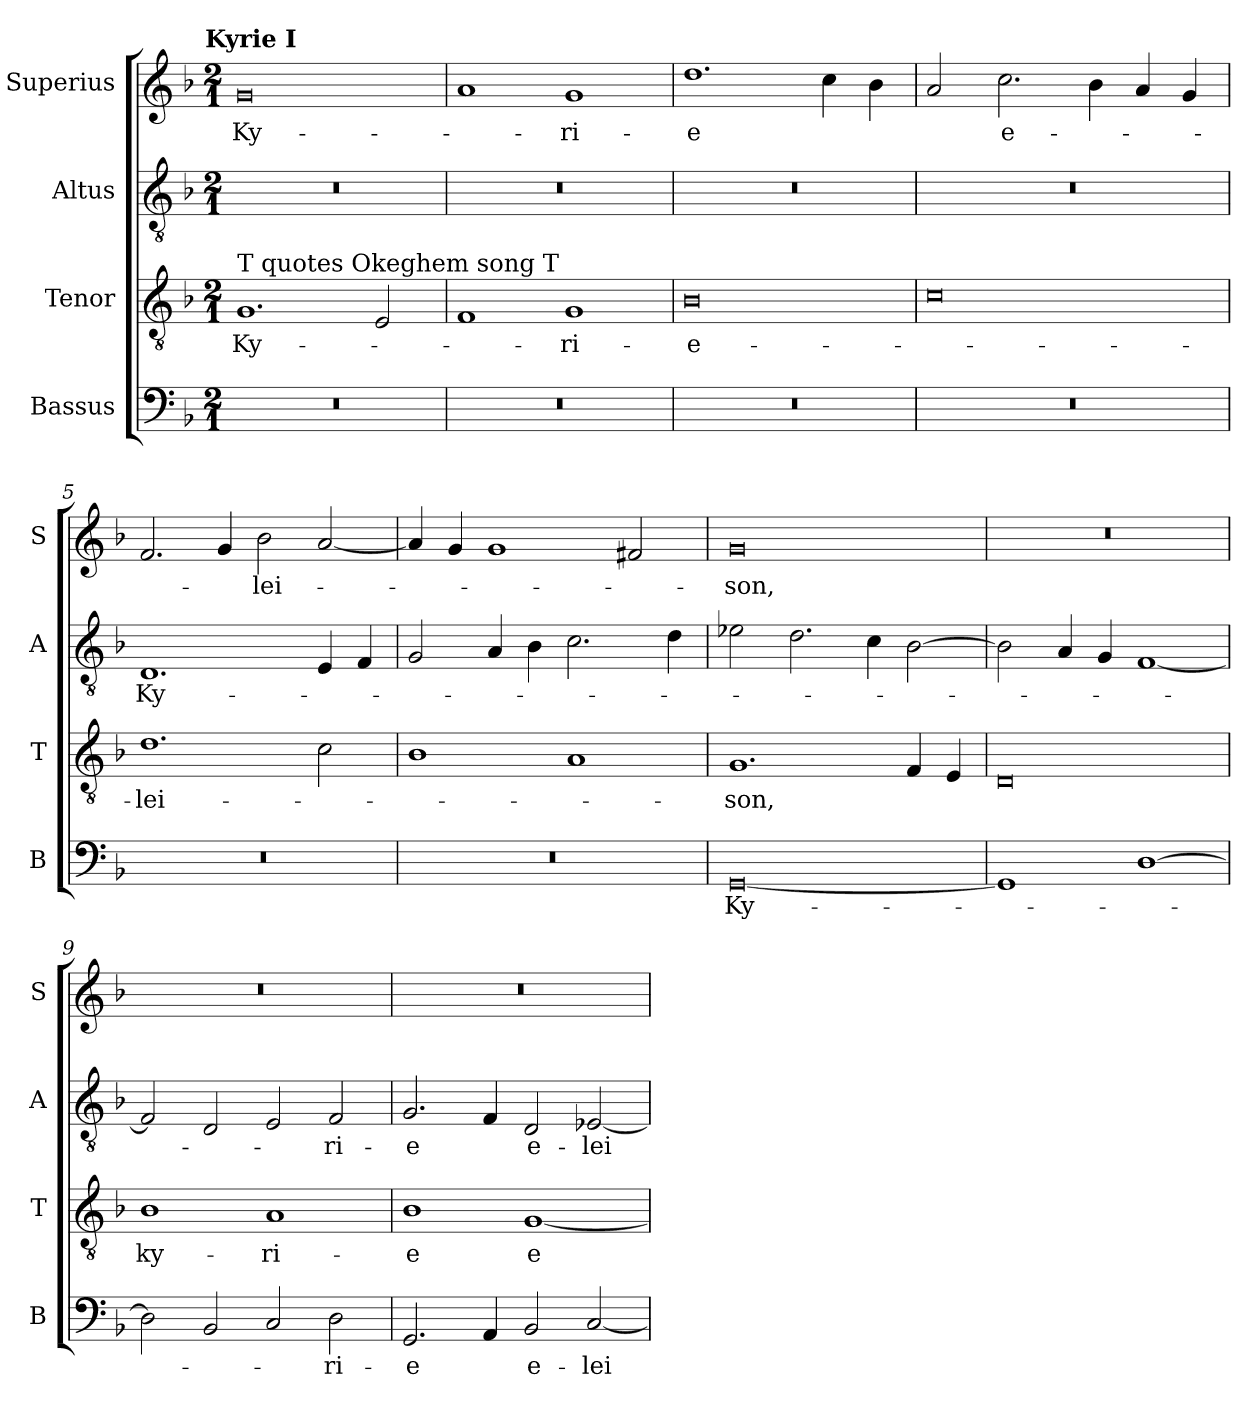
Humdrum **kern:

**kern	**text	**kern	**text	**kern	**text	**kern	**text
*part4	*part4	*part3	*part3	*part2	*part2	*part1	*part1
*staff4	*staff4	*staff3	*staff3	*staff2	*staff2	*staff1	*staff1
*I"Bassus	*	*I"Tenor	*	*I"Altus	*	*I"Superius	*
*I'B	*	*I'T	*	*I'A	*	*I'S	*
*clefF4	*	*clefGv2	*	*clefGv2	*	*clefG2	*
*k[b-]	*	*k[b-]	*	*k[b-]	*	*k[b-]	*
!!LO:TX:omd:t=Kyrie I
*M2/1	*	*M2/1	*	*M2/1	*	*M2/1	*
=1	=1	=1	=1	=1	=1	=1	=1
!	!	!LO:TX:a:t=T quotes Okeghem song T	!	!	!	!	!
0r	.	1.G	Ky-	0r	.	0g	Ky-
.	.	2E/	.	.	.	.	.
=2	=2	=2	=2	=2	=2	=2	=2
0r	.	1F	.	0r	.	1a	.
.	.	1G	-ri-	.	.	1g	-ri-
=3	=3	=3	=3	=3	=3	=3	=3
0r	.	0B-	e-	0r	.	1.dd	-e
.	.	.	.	.	.	4cc\	.
.	.	.	.	.	.	4b-\	.
=4	=4	=4	=4	=4	=4	=4	=4
0r	.	0c	.	0r	.	2a/	.
.	.	.	.	.	.	2.cc\	e-
.	.	.	.	.	.	4b-\	.
.	.	.	.	.	.	4a/	.
.	.	.	.	.	.	4g/	.
=5	=5	=5	=5	=5	=5	=5	=5
0r	.	1.d	-lei-	1.D	Ky-	2.f/	.
.	.	.	.	.	.	4g/	.
.	.	.	.	.	.	2b-\	-lei-
.	.	2c\	.	4E/	.	[2a/	.
.	.	.	.	4F/	.	.	.
=6	=6	=6	=6	=6	=6	=6	=6
0r	.	1B-	.	2G/	.	4a/]	.
.	.	.	.	.	.	4g/	.
.	.	.	.	4A/	.	1g	.
.	.	.	.	4B-\	.	.	.
.	.	1A	.	2.c\	.	.	.
.	.	.	.	.	.	2f#X/	.
.	.	.	.	4d\	.	.	.
=7	=7	=7	=7	=7	=7	=7	=7
[0GG	Ky-	1.G	-son,	2e-X\	.	0g	-son,
.	.	.	.	2.d\	.	.	.
.	.	.	.	4c\	.	.	.
.	.	4F/	.	[2B-\	.	.	.
.	.	4E/	.	.	.	.	.
=8	=8	=8	=8	=8	=8	=8	=8
1GG]	.	0D	.	2B-\]	.	0r	.
.	.	.	.	4A/	.	.	.
.	.	.	.	4G/	.	.	.
[1D	.	.	.	[1F	.	.	.
=9	=9	=9	=9	=9	=9	=9	=9
2D\]	.	1B-	ky-	2F/]	.	0r	.
2BB-/	.	.	.	2D/	.	.	.
2C/	.	1A	-ri-	2E/	.	.	.
2D\	-ri-	.	.	2F/	-ri-	.	.
=10	=10	=10	=10	=10	=10	=10	=10
2.GG/	-e	1B-	-e	2.G/	-e	0r	.
4AA/	.	.	.	4F/	.	.	.
2BB-/	e-	[1G	e-	2D/	e-	.	.
[2C/	-lei-	.	.	[2E-X/	-lei-	.	.
=	=	=	=	=	=	=	=
*-	*-	*-	*-	*-	*-	*-	*-
